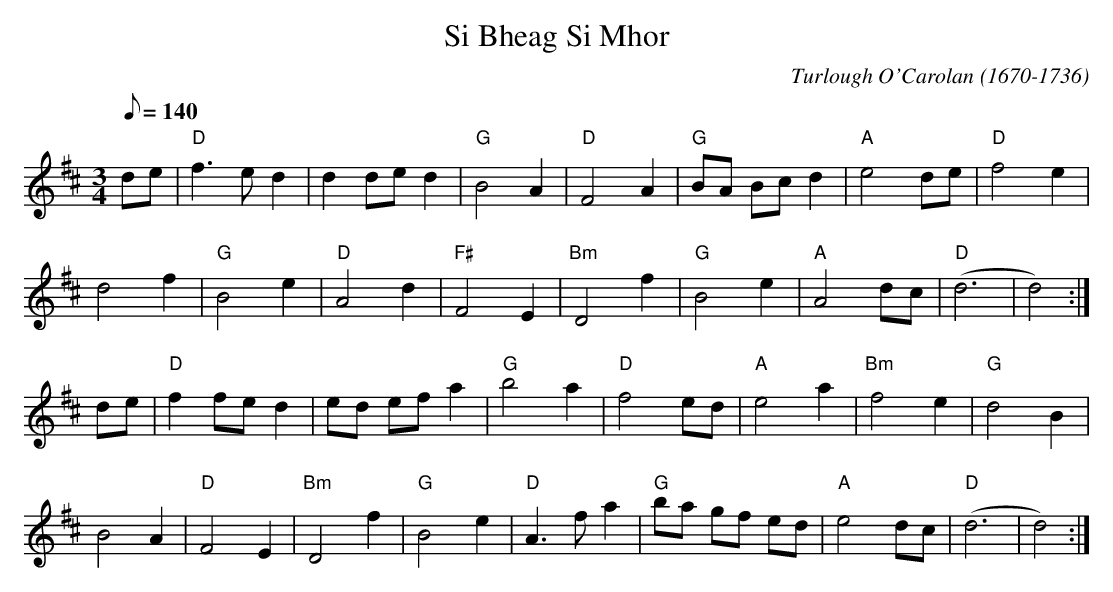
X:1
T: Si Bheag Si Mhor
C: Turlough O'Carolan (1670-1736)
M: 3/4
L: 1/8
Q: 140
K: Dmaj
de |\
"D" f2>e2 d2 | d2 de d2 | "G" B4 A2 | "D" F4 A2 |\
"G" BA Bc d2 | "A" e4 de | "D" f4 e2 |
d4 f2 | "G" B4 e2 | "D" A4 d2 | "F#" F4 E2 |\
"Bm" D4 f2 | "G" B4 e2 | "A" A4 dc | "D" (d6 | d4) :|
de |\
"D" f2 fe d2 | ed ef a2 | "G" b4 a2 | "D" f4 ed |\
"A" e4 a2 | "Bm" f4 e2 | "G" d4 B2 |
B4 A2 | "D" F4 E2 | "Bm" D4 f2 | "G" B4 e2 | "D" A2>f2 a2 |\
"G" ba gf ed | "A" e4 dc | "D" (d6 | d4) :|
